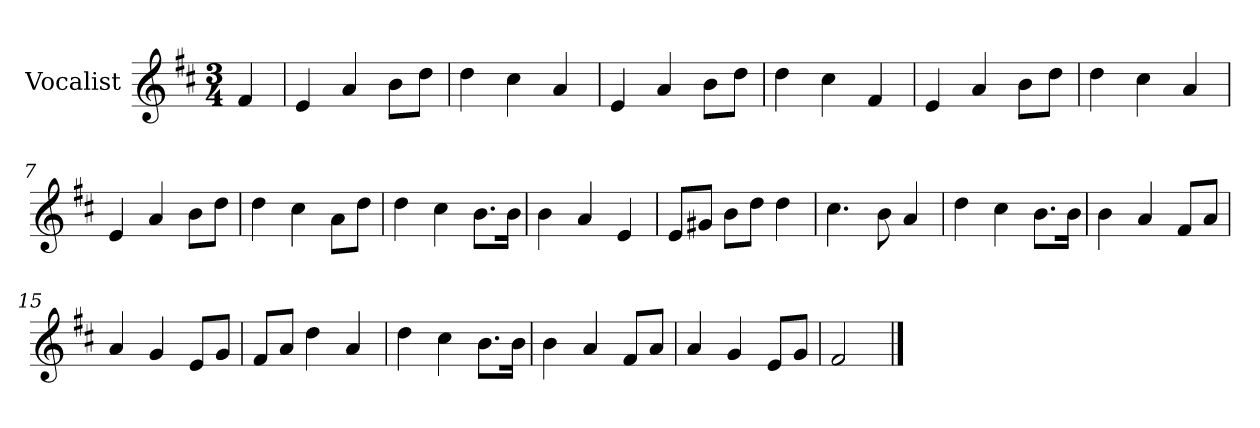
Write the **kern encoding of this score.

**kern
*part1
*staff1
*I"Vocalist
*k[f#c#]
*D:
*M3/4
=
4f#
=1
4e
4a
8bL
8ddJ
=2
4dd
4cc#
4a
=3
4e
4a
8bL
8ddJ
=4
4dd
4cc#
4f#
=5
4e
4a
8bL
8ddJ
=6
4dd
4cc#
4a
=7
4e
4a
8bL
8ddJ
=8
4dd
4cc#
8aL
8ddJ
=9
4dd
4cc#
8.bL
16bJk
=10
4b
4a
4e
=11
8eL
8g#XJ
8bL
8ddJ
4dd
=12
4.cc#
8b
4a
=13
4dd
4cc#
8.bL
16bJk
=14
4b
4a
8f#L
8aJ
=15
4a
4g
8eL
8gJ
=16
8f#L
8aJ
4dd
4a
=17
4dd
4cc#
8.bL
16bJk
=18
4b
4a
8f#L
8aJ
=19
4a
4g
8eL
8gJ
=20
2f#
==
*-
